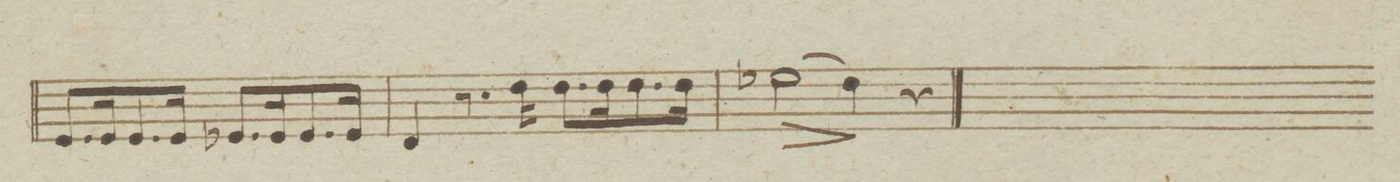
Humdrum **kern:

**kern	**dynam
*I"Violon	*
*clefF4	*
*k[b-e-]	*
*met(c)	*
*M4/4	*
8.GG/Lyy	.
16GG/Kyy	.
8.GG/yy	.
16GG/Jkyy	.
8.GG-X/Lyy	.
16GG-/Kyy	.
8.GG-/yy	.
16GG-/Jkyy	.
=143	=143
4FF/yy	.
8.ryy	.
16F\yy	.
8.F\Lyy	.
16F\Kyy	.
8.F\yy	.
16F\Jkyy	.
=144	=144
(2G-X\yy	>
4F\)yy	.
4ryy	.
=145||	=145||
*M3/4	*
*k[b-e-]	*
*-	*-
